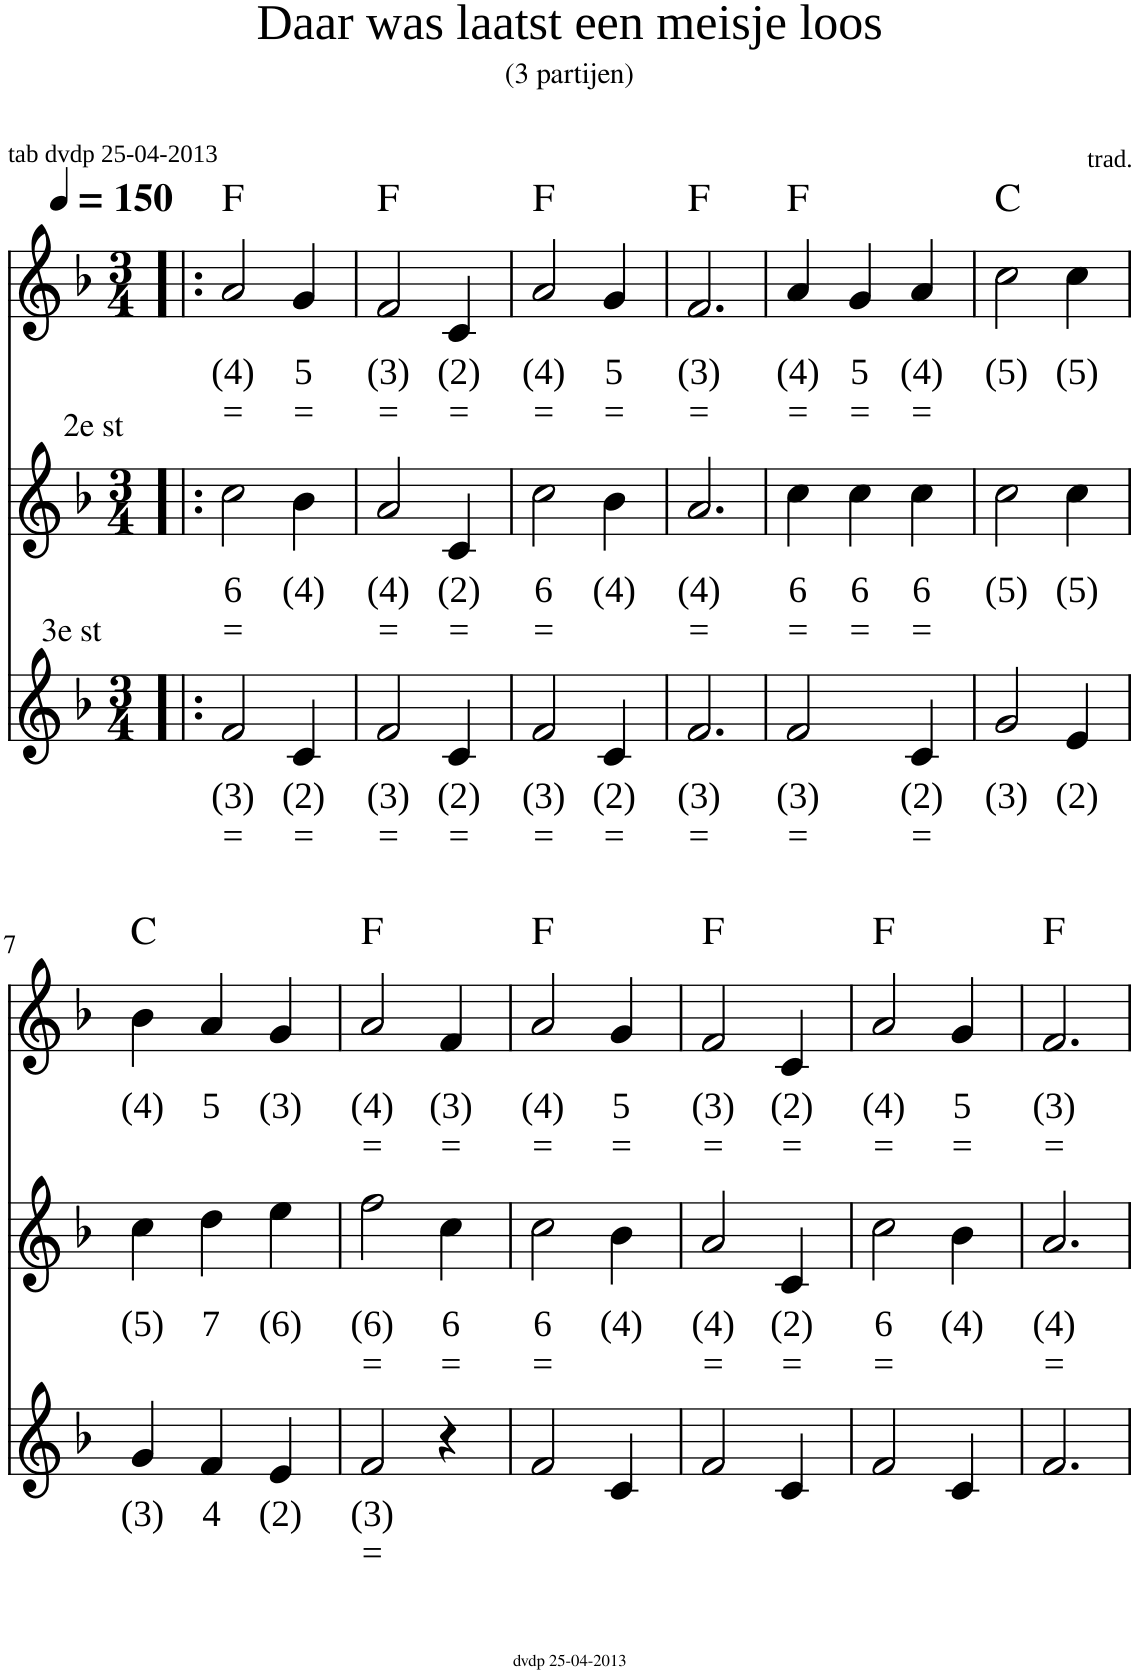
**kern	**text	**text	**kern	**text	**text	**kern	**text	**text	**harte
*part3	*part3	*part3	*part2	*part2	*part2	*part1	*part1	*part1	*part1
*staff3	*staff3	*staff3	*staff2	*staff2	*staff2	*staff1	*staff1	*staff1	*
*I"Voice	*	*	*I"Voice	*	*	*I"Accordion	*	*	*
*	*	*	*	*	*	*I'Acc	*	*	*
*clefG2	*	*	*clefG2	*	*	*clefG2	*	*	*
*k[b-]	*	*	*k[b-]	*	*	*k[b-]	*	*	*
*M3/4	*	*	*M3/4	*	*	*M3/4	*	*	*
*MM150	*	*	*MM150	*	*	*MM150	*	*	*
=1!|:	=1!|:	=1!|:	=1!|:	=1!|:	=1!|:	=1!|:	=1!|:	=1!|:	=1!|:
!	!	!	!LO:TX:a:t=2e st	!	!	!	!	!	!
!LO:TX:a:t=3e st	!	!	!	!	!	!	!	!	!
!	!LO:LY:b	!LO:LY:b	!	!LO:LY:b	!LO:LY:b	!	!LO:LY:b	!LO:LY:b	!
2f/	(3)	=	2cc\	6	=	2a/	(4)	=	F:maj
!	!LO:LY:b	!LO:LY:b	!	!LO:LY:b	!	!	!LO:LY:b	!LO:LY:b	!
4c/	(2)	=	4b-\	(4)	.	4g/	5	=	.
=2	=2	=2	=2	=2	=2	=2	=2	=2	=2
!	!LO:LY:b	!LO:LY:b	!	!LO:LY:b	!LO:LY:b	!	!LO:LY:b	!LO:LY:b	!
2f/	(3)	=	2a/	(4)	=	2f/	(3)	=	F:maj
!	!LO:LY:b	!LO:LY:b	!	!LO:LY:b	!LO:LY:b	!	!LO:LY:b	!LO:LY:b	!
4c/	(2)	=	4c/	(2)	=	4c/	(2)	=	.
=3	=3	=3	=3	=3	=3	=3	=3	=3	=3
!	!LO:LY:b	!LO:LY:b	!	!LO:LY:b	!LO:LY:b	!	!LO:LY:b	!LO:LY:b	!
2f/	(3)	=	2cc\	6	=	2a/	(4)	=	F:maj
!	!LO:LY:b	!LO:LY:b	!	!LO:LY:b	!	!	!LO:LY:b	!LO:LY:b	!
4c/	(2)	=	4b-\	(4)	.	4g/	5	=	.
=4	=4	=4	=4	=4	=4	=4	=4	=4	=4
!	!LO:LY:b	!LO:LY:b	!	!LO:LY:b	!LO:LY:b	!	!LO:LY:b	!LO:LY:b	!
2.f/	(3)	=	2.a/	(4)	=	2.f/	(3)	=	F:maj
=5	=5	=5	=5	=5	=5	=5	=5	=5	=5
!	!LO:LY:b	!LO:LY:b	!	!LO:LY:b	!LO:LY:b	!	!LO:LY:b	!LO:LY:b	!
2f/	(3)	=	4cc\	6	=	4a/	(4)	=	F:maj
!	!	!	!	!LO:LY:b	!LO:LY:b	!	!LO:LY:b	!LO:LY:b	!
.	.	.	4cc\	6	=	4g/	5	=	.
!	!LO:LY:b	!LO:LY:b	!	!LO:LY:b	!LO:LY:b	!	!LO:LY:b	!LO:LY:b	!
4c/	(2)	=	4cc\	6	=	4a/	(4)	=	.
=6	=6	=6	=6	=6	=6	=6	=6	=6	=6
!	!LO:LY:b	!	!	!LO:LY:b	!	!	!LO:LY:b	!	!
2g/	(3)	.	2cc\	(5)	.	2cc\	(5)	.	C:maj
!	!LO:LY:b	!	!	!LO:LY:b	!	!	!LO:LY:b	!	!
4e/	(2)	.	4cc\	(5)	.	4cc\	(5)	.	.
!!LO:LB:g=z
=7	=7	=7	=7	=7	=7	=7	=7	=7	=7
!	!LO:LY:b	!	!	!LO:LY:b	!	!	!LO:LY:b	!	!
4g/	(3)	.	4cc\	(5)	.	4b-\	(4)	.	C:maj
!	!LO:LY:b	!	!	!LO:LY:b	!	!	!LO:LY:b	!	!
4f/	4	.	4dd\	7	.	4a/	5	.	.
!	!LO:LY:b	!	!	!LO:LY:b	!	!	!LO:LY:b	!	!
4e/	(2)	.	4ee\	(6)	.	4g/	(3)	.	.
=8	=8	=8	=8	=8	=8	=8	=8	=8	=8
!	!LO:LY:b	!LO:LY:b	!	!LO:LY:b	!LO:LY:b	!	!LO:LY:b	!LO:LY:b	!
2f/	(3)	=	2ff\	(6)	=	2a/	(4)	=	F:maj
!	!	!	!	!LO:LY:b	!LO:LY:b	!	!LO:LY:b	!LO:LY:b	!
4r	.	.	4cc\	6	=	4f/	(3)	=	.
=9	=9	=9	=9	=9	=9	=9	=9	=9	=9
!	!	!	!	!LO:LY:b	!LO:LY:b	!	!LO:LY:b	!LO:LY:b	!
2f/	.	.	2cc\	6	=	2a/	(4)	=	F:maj
!	!	!	!	!LO:LY:b	!	!	!LO:LY:b	!LO:LY:b	!
4c/	.	.	4b-\	(4)	.	4g/	5	=	.
=10	=10	=10	=10	=10	=10	=10	=10	=10	=10
!	!	!	!	!LO:LY:b	!LO:LY:b	!	!LO:LY:b	!LO:LY:b	!
2f/	.	.	2a/	(4)	=	2f/	(3)	=	F:maj
!	!	!	!	!LO:LY:b	!LO:LY:b	!	!LO:LY:b	!LO:LY:b	!
4c/	.	.	4c/	(2)	=	4c/	(2)	=	.
=11	=11	=11	=11	=11	=11	=11	=11	=11	=11
!	!	!	!	!LO:LY:b	!LO:LY:b	!	!LO:LY:b	!LO:LY:b	!
2f/	.	.	2cc\	6	=	2a/	(4)	=	F:maj
!	!	!	!	!LO:LY:b	!	!	!LO:LY:b	!LO:LY:b	!
4c/	.	.	4b-\	(4)	.	4g/	5	=	.
=12	=12	=12	=12	=12	=12	=12	=12	=12	=12
!	!	!	!	!LO:LY:b	!LO:LY:b	!	!LO:LY:b	!LO:LY:b	!
2.f/	.	.	2.a/	(4)	=	2.f/	(3)	=	F:maj
=	=	=	=	=	=	=	=	=	=
*-	*-	*-	*-	*-	*-	*-	*-	*-	*-
